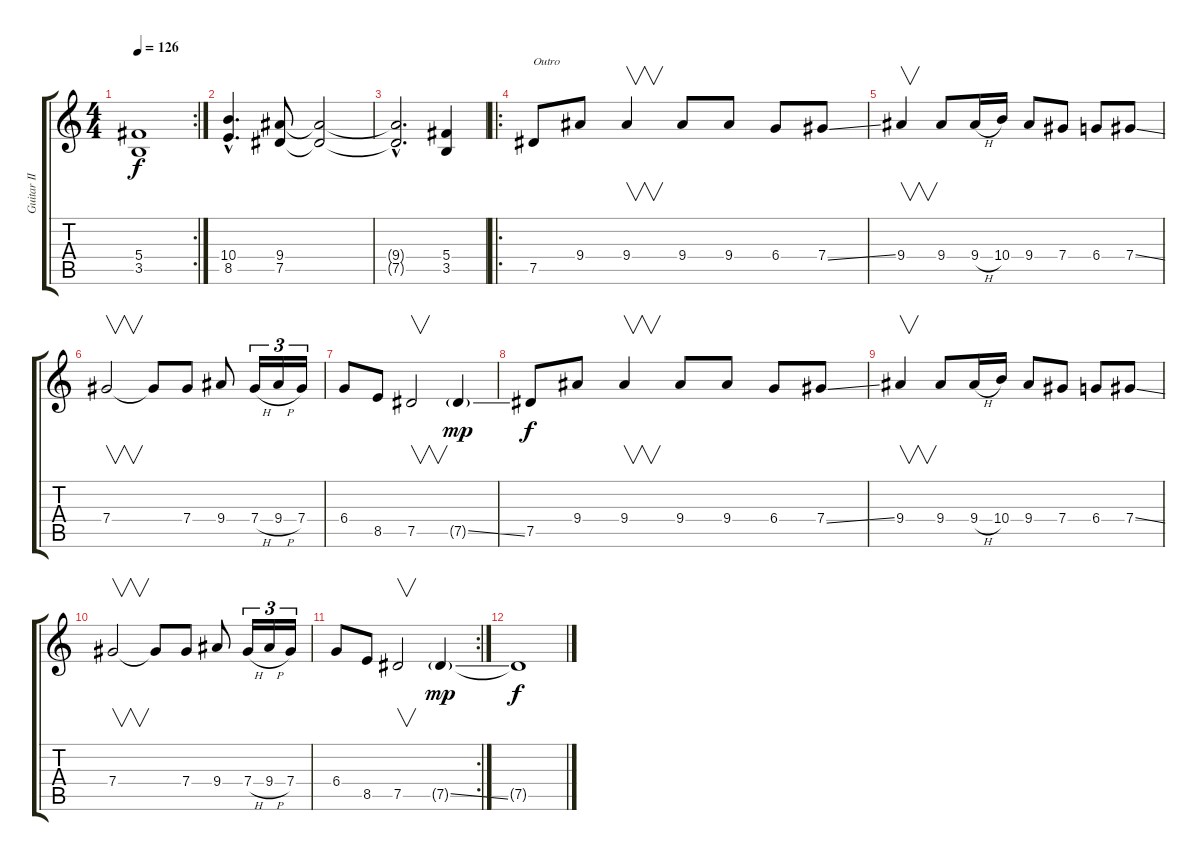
\track ("Guitar II" "Guitar II") {instrument distortionguitar}
\staff {score tabs}
\tuning (Eb4 Bb3 Gb3 Db3 Ab2 Eb2) {hide}
\rc 2
\ts (4 4)
\tempo 126
\clef g2
\ks c
(5.4{t} 3.5{t}).1{dy f} |
(10.4{hac} 8.5{hac}).4{d} (9.4 7.5).8 (9.4{t} 7.5{t}).2 |
(9.4{hac t} 7.5{hac t}).2{d} (5.4 3.5).4 |
\ro
7.5.8{txt "Outro"} 9.4.8 9.4.4{v} 9.4.8 9.4.8 6.4.8 7.4{ss}.8 |
9.4.4{v} 9.4.8 9.4{h}.16 10.4.16 9.4.8 7.4.8 6.4.8 7.4{ss}.8 |
7.4.2{v} 7.4{t}.8 7.4.8 9.4.8 7.4{h}.16{tu (3 2)} 9.4{h}.16{tu (3 2)} 7.4.16{tu (3 2)} |
6.4.8 8.5.8 7.5.2{v} 7.5{ss g}.4{dy mp} |
7.5.8{dy f} 9.4.8 9.4.4{v} 9.4.8 9.4.8 6.4.8 7.4{ss}.8 |
9.4.4{v} 9.4.8 9.4{h}.16 10.4.16 9.4.8 7.4.8 6.4.8 7.4{ss}.8 |
7.4.2{v} 7.4{t}.8 7.4.8 9.4.8 7.4{h}.16{tu (3 2)} 9.4{h}.16{tu (3 2)} 7.4.16{tu (3 2)} |
\rc 2
6.4.8 8.5.8 7.5.2{v} 7.5{ss g}.4{dy mp} |
7.5{t}.1{dy f}
